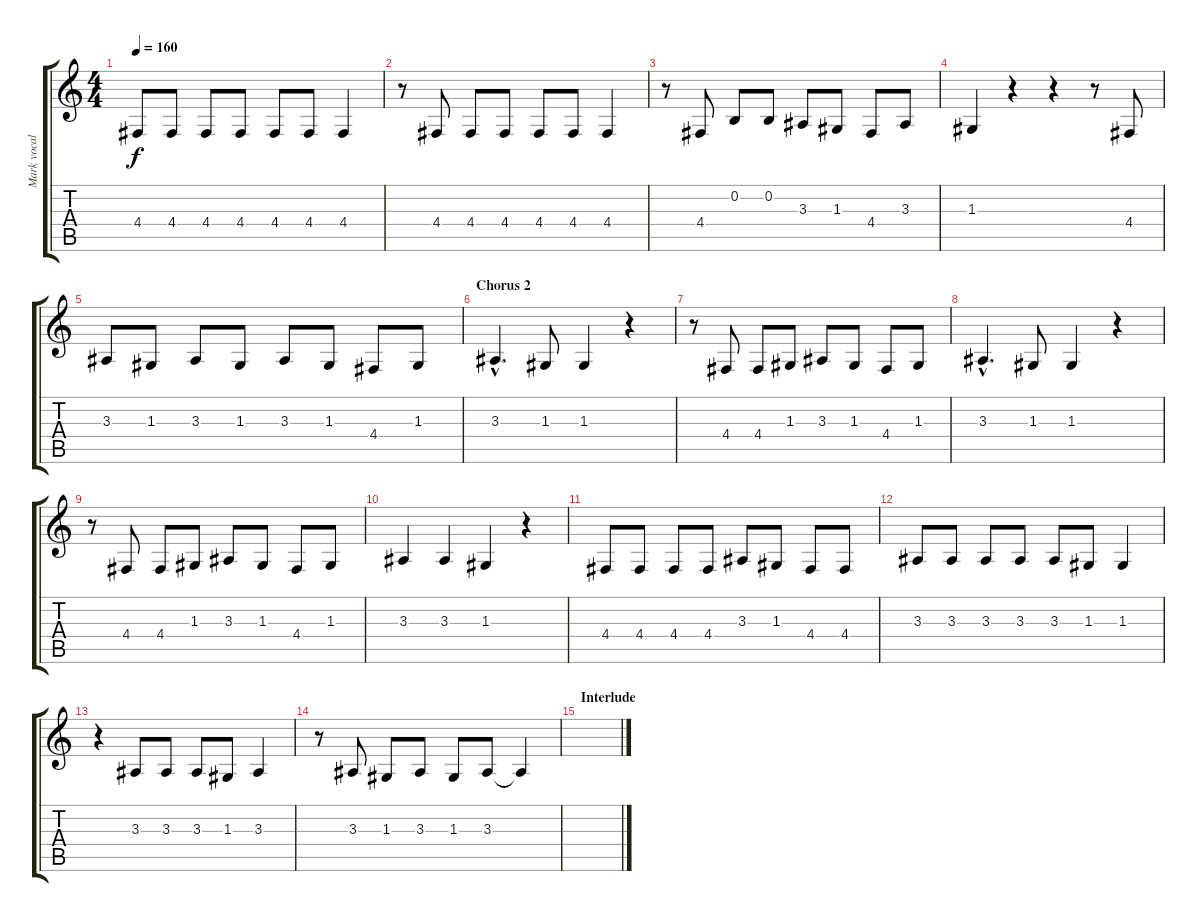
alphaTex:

\track ("Mark vocals(2)" "Mark vocal") {instrument tenorsax}
\staff {score tabs}
\tuning (E4 B3 G3 D3 A2 E2) {hide}
\ts (4 4)
\tempo 160
\clef g2
\ks c
4.4{t}.8{dy f} 4.4.8 4.4.8 4.4.8 4.4.8 4.4.8 4.4.4 |
r.8 4.4.8 4.4.8 4.4.8 4.4.8 4.4.8 4.4.4 |
r.8 4.4.8 0.2.8 0.2.8 3.3.8 1.3.8 4.4.8 3.3.8 |
1.3.4 r.4 r.4 r.8 4.4.8 |
3.3.8 1.3.8 3.3.8 1.3.8 3.3.8 1.3.8 4.4.8 1.3.8 |
\section ("" "Chorus 2")
3.3{hac}.4{d} 1.3.8 1.3.4 r.4 |
r.8 4.4.8 4.4.8 1.3.8 3.3.8 1.3.8 4.4.8 1.3.8 |
3.3{hac}.4{d} 1.3.8 1.3.4 r.4 |
r.8 4.4.8 4.4.8 1.3.8 3.3.8 1.3.8 4.4.8 1.3.8 |
3.3.4 3.3.4 1.3.4 r.4 |
4.4.8 4.4.8 4.4.8 4.4.8 3.3.8 1.3.8 4.4.8 4.4.8 |
3.3.8 3.3.8 3.3.8 3.3.8 3.3.8 1.3.8 1.3.4 |
r.4 3.3.8 3.3.8 3.3.8 1.3.8 3.3.4 |
r.8 3.3.8 1.3.8 3.3.8 1.3.8 3.3.8 3.3{t}.4 |
\section ("" "Interlude")
